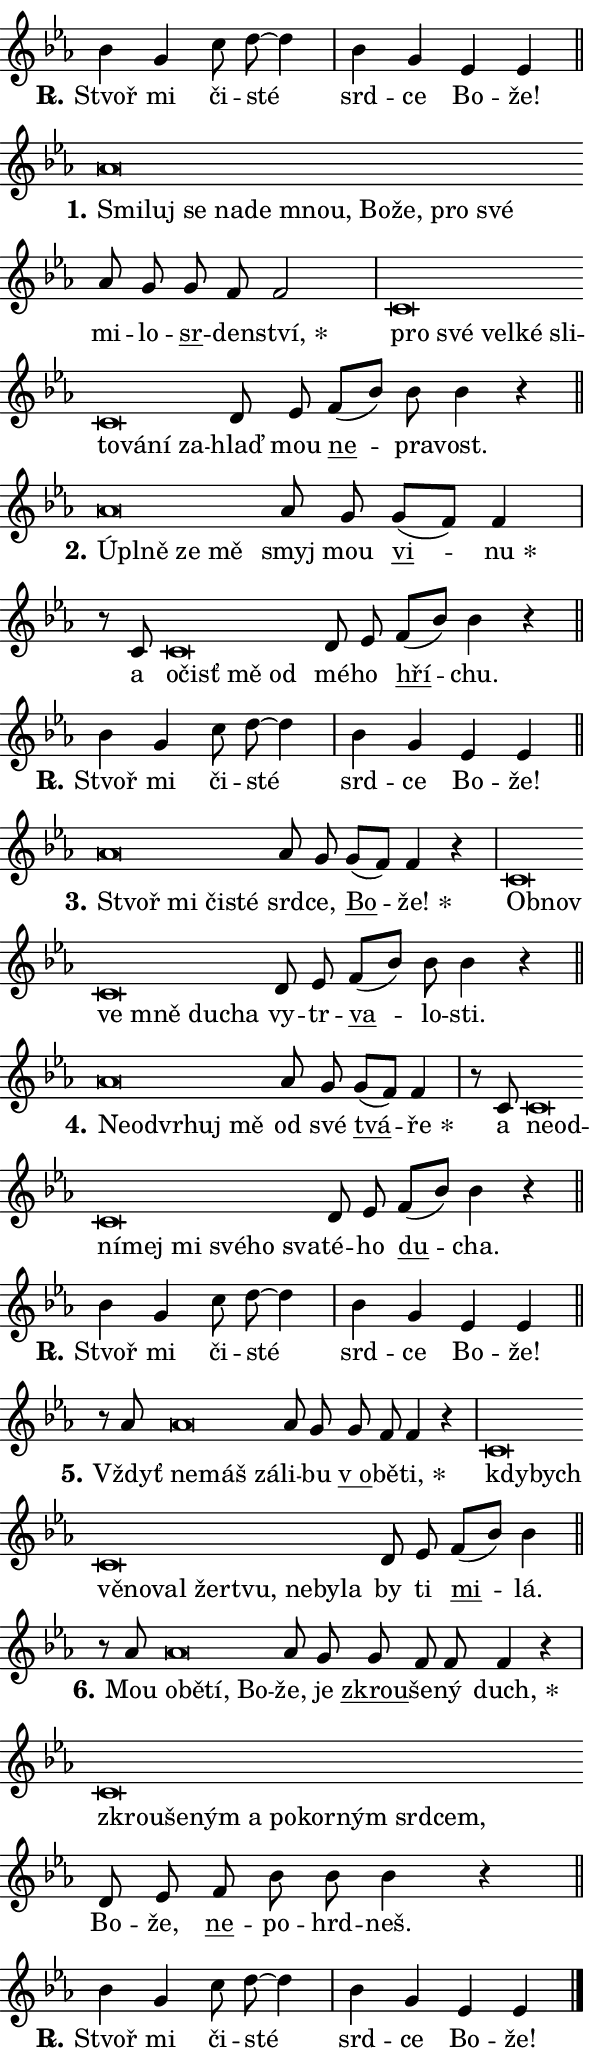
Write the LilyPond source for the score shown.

\version "2.24.0"
\header { tagline = "" }
\paper {
  indent = 0\cm
  top-margin = 0\cm
  right-margin = 0.13\cm % to fit lyric hyphens
  bottom-margin = 0\cm
  left-margin = 0\cm
  paper-width = 10\cm
  page-breaking = #ly:one-page-breaking
  system-system-spacing.basic-distance = #11
  score-system-spacing.basic-distance = #11
  ragged-last = ##f
}


%% Author: Thomas Morley
%% https://lists.gnu.org/archive/html/lilypond-user/2020-05/msg00002.html
#(define (line-position grob)
"Returns position of @var[grob} in current system:
   @code{'start}, if at first time-step
   @code{'end}, if at last time-step
   @code{'middle} otherwise
"
  (let* ((col (ly:item-get-column grob))
         (ln (ly:grob-object col 'left-neighbor))
         (rn (ly:grob-object col 'right-neighbor))
         (col-to-check-left (if (ly:grob? ln) ln col))
         (col-to-check-right (if (ly:grob? rn) rn col))
         (break-dir-left
           (and
             (ly:grob-property col-to-check-left 'non-musical #f)
             (ly:item-break-dir col-to-check-left)))
         (break-dir-right
           (and
             (ly:grob-property col-to-check-right 'non-musical #f)
             (ly:item-break-dir col-to-check-right))))
        (cond ((eqv? 1 break-dir-left) 'start)
              ((eqv? -1 break-dir-right) 'end)
              (else 'middle))))

#(define (tranparent-at-line-position vctor)
  (lambda (grob)
  "Relying on @code{line-position} select the relevant enry from @var{vctor}.
Used to determine transparency,"
    (case (line-position grob)
      ((end) (not (vector-ref vctor 0)))
      ((middle) (not (vector-ref vctor 1)))
      ((start) (not (vector-ref vctor 2))))))

noteHeadBreakVisibility =
#(define-music-function (break-visibility)(vector?)
"Makes @code{NoteHead}s transparent relying on @var{break-visibility}"
#{
  \override NoteHead.transparent =
    #(tranparent-at-line-position break-visibility)
#})

#(define delete-ledgers-for-transparent-note-heads
  (lambda (grob)
    "Reads whether a @code{NoteHead} is transparent.
If so this @code{NoteHead} is removed from @code{'note-heads} from
@var{grob}, which is supposed to be @code{LedgerLineSpanner}.
As a result ledgers are not printed for this @code{NoteHead}"
    (let* ((nhds-array (ly:grob-object grob 'note-heads))
           (nhds-list
             (if (ly:grob-array? nhds-array)
                 (ly:grob-array->list nhds-array)
                 '()))
           ;; Relies on the transparent-property being done before
           ;; Staff.LedgerLineSpanner.after-line-breaking is executed.
           ;; This is fragile ...
           (to-keep
             (remove
               (lambda (nhd)
                 (ly:grob-property nhd 'transparent #f))
               nhds-list)))
      ;; TODO find a better method to iterate over grob-arrays, similiar
      ;; to filter/remove etc for lists
      ;; For now rebuilt from scratch
      (set! (ly:grob-object grob 'note-heads)  '())
      (for-each
        (lambda (nhd)
          (ly:pointer-group-interface::add-grob grob 'note-heads nhd))
        to-keep))))

squashNotes = {
  \override NoteHead.X-extent = #'(-0.2 . 0.2)
  \override NoteHead.Y-extent = #'(-0.75 . 0)
  \override NoteHead.stencil =
    #(lambda (grob)
       (let ((pos (ly:grob-property grob 'staff-position)))
         (begin
           (if (< pos -7) (display "ERROR: Lower brevis then expected\n") (display ""))
           (if (<= pos -6) ly:text-interface::print ly:note-head::print))))
}
unSquashNotes = {
  \revert NoteHead.X-extent
  \revert NoteHead.Y-extent
  \revert NoteHead.stencil
}

hideNotes = \noteHeadBreakVisibility #begin-of-line-visible
unHideNotes = \noteHeadBreakVisibility #all-visible

% work-around for resetting accidentals
% https://lilypond.org/doc/v2.23/Documentation/notation/displaying-rhythms#unmetered-music
cadenzaMeasure = {
  \cadenzaOff
  \partial 1024 s1024
  \cadenzaOn
}

#(define-markup-command (accent layout props text) (markup?)
  "Underline accented syllable"
  (interpret-markup layout props
    #{\markup \override #'(offset . 4.3) \underline { #text }#}))

responsum = \markup \concat {
  "R" \hspace #-1.05 \path #0.1 #'((moveto 0 0.07) (lineto 0.9 0.8)) \hspace #0.05 "."
}

spaceSize = #0.6828661417322834 % exact space size for TeX Gyre Schola

\layout {
  \context {
    \Staff
    \remove "Time_signature_engraver"
    \override LedgerLineSpanner.after-line-breaking = #delete-ledgers-for-transparent-note-heads
  }
  \context {
    \Lyrics {
      \override LyricSpace.minimum-distance = \spaceSize
      \override LyricText.font-name = #"TeX Gyre Schola"
      \override LyricText.font-size = 1
      \override StanzaNumber.font-name = #"TeX Gyre Schola Bold"
      \override StanzaNumber.font-size = 1
    }
  }
  \context {
    \Score 
    \override NoteHead.text =
      #(lambda (grob) 
        (let ((pos (ly:grob-property grob 'staff-position)))
          #{\markup {
            \combine
              \halign #-0.55 \raise #(if (= pos -6) 0 0.5) \override #'(thickness . 2) \draw-line #'(3.2 . 0)
              \musicglyph "noteheads.sM1"
          }#}))
  }
}

% magnetic-lyrics.ily
%
%   written by
%     Jean Abou Samra <jean@abou-samra.fr>
%     Werner Lemberg <wl@gnu.org>
%
%   adapted by
%     Jiri Hon <jiri.hon@gmail.com>
%
% Version 2022-Apr-15

% https://www.mail-archive.com/lilypond-user@gnu.org/msg149350.html

#(define (Left_hyphen_pointer_engraver context)
   "Collect syllable-hyphen-syllable occurrences in lyrics and store
them in properties.  This engraver only looks to the left.  For
example, if the lyrics input is @code{foo -- bar}, it does the
following.

@itemize @bullet
@item
Set the @code{text} property of the @code{LyricHyphen} grob between
@q{foo} and @q{bar} to @code{foo}.

@item
Set the @code{left-hyphen} property of the @code{LyricText} grob with
text @q{foo} to the @code{LyricHyphen} grob between @q{foo} and
@q{bar}.
@end itemize

Use this auxiliary engraver in combination with the
@code{lyric-@/text::@/apply-@/magnetic-@/offset!} hook."
   (let ((hyphen #f)
         (text #f))
     (make-engraver
      (acknowledgers
       ((lyric-syllable-interface engraver grob source-engraver)
        (set! text grob)))
      (end-acknowledgers
       ((lyric-hyphen-interface engraver grob source-engraver)
        ;(when (not (grob::has-interface grob 'lyric-space-interface))
          (set! hyphen grob)));)
      ((stop-translation-timestep engraver)
       (when (and text hyphen)
         (ly:grob-set-object! text 'left-hyphen hyphen))
       (set! text #f)
       (set! hyphen #f)))))

#(define (lyric-text::apply-magnetic-offset! grob)
   "If the space between two syllables is less than the value in
property @code{LyricText@/.details@/.squash-threshold}, move the right
syllable to the left so that it gets concatenated with the left
syllable.

Use this function as a hook for
@code{LyricText@/.after-@/line-@/breaking} if the
@code{Left_@/hyphen_@/pointer_@/engraver} is active."
   (let ((hyphen (ly:grob-object grob 'left-hyphen #f)))
     (when hyphen
       (let ((left-text (ly:spanner-bound hyphen LEFT)))
         (when (grob::has-interface left-text 'lyric-syllable-interface)
           (let* ((common (ly:grob-common-refpoint grob left-text X))
                  (this-x-ext (ly:grob-extent grob common X))
                  (left-x-ext
                   (begin
                     ;; Trigger magnetism for left-text.
                     (ly:grob-property left-text 'after-line-breaking)
                     (ly:grob-extent left-text common X)))
                  ;; `delta` is the gap width between two syllables.
                  (delta (- (interval-start this-x-ext)
                            (interval-end left-x-ext)))
                  (details (ly:grob-property grob 'details))
                  (threshold (assoc-get 'squash-threshold details 0.2)))
             (when (< delta threshold)
               (let* (;; We have to manipulate the input text so that
                      ;; ligatures crossing syllable boundaries are not
                      ;; disabled.  For languages based on the Latin
                      ;; script this is essentially a beautification.
                      ;; However, for non-Western scripts it can be a
                      ;; necessity.
                      (lt (ly:grob-property left-text 'text))
                      (rt (ly:grob-property grob 'text))
                      (is-space (grob::has-interface hyphen 'lyric-space-interface))
                      (space (if is-space " " ""))
                      (extra-delta (if is-space spaceSize 0))
                      ;; Append new syllable.
                      (ltrt-space (if (and (string? lt) (string? rt))
                                (string-append lt space rt)
                                (make-concat-markup (list lt space rt))))
                      ;; Right-align `ltrt` to the right side.
                      (ltrt-space-markup (grob-interpret-markup
                               grob
                               (make-translate-markup
                                (cons (interval-length this-x-ext) 0)
                                (make-right-align-markup ltrt-space)))))
                 (begin
                   ;; Don't print `left-text`.
                   (ly:grob-set-property! left-text 'stencil #f)
                   ;; Set text and stencil (which holds all collected
                   ;; syllables so far) and shift it to the left.
                   (ly:grob-set-property! grob 'text ltrt-space)
                   (ly:grob-set-property! grob 'stencil ltrt-space-markup)
                   (ly:grob-translate-axis! grob (- (- delta extra-delta)) X))))))))))


#(define (lyric-hyphen::displace-bounds-first grob)
   ;; Make very sure this callback isn't triggered too early.
   (let ((left (ly:spanner-bound grob LEFT))
         (right (ly:spanner-bound grob RIGHT)))
     (ly:grob-property left 'after-line-breaking)
     (ly:grob-property right 'after-line-breaking)
     (ly:lyric-hyphen::print grob)))

squashThreshold = #0.4

\layout {
  \context {
    \Lyrics
    \consists #Left_hyphen_pointer_engraver
    \override LyricText.after-line-breaking =
      #lyric-text::apply-magnetic-offset!
    \override LyricHyphen.stencil = #lyric-hyphen::displace-bounds-first
    \override LyricText.details.squash-threshold = \squashThreshold
    \override LyricHyphen.minimum-distance = 0
    \override LyricHyphen.minimum-length = \squashThreshold
  }
}

squashText = \override LyricText.details.squash-threshold = 9999
unSquashText = \override LyricText.details.squash-threshold = \squashThreshold

leftText = \override LyricText.self-alignment-X = #LEFT
unLeftText = \revert LyricText.self-alignment-X

starOffset = #(lambda (grob) 
                (let ((x_offset (ly:self-alignment-interface::aligned-on-x-parent grob)))
                  (if (= x_offset 0) 0 (+ x_offset 1.2))))

star = #(define-music-function (syllable)(string?)
"Append star separator at the end of a syllable"
#{
  \once \override LyricText.X-offset = #starOffset
  \lyricmode { \markup {
    #syllable
    \override #'((font-name . "TeX Gyre Schola Bold")) \hspace #0.2 \lower #0.65 \larger "*"
  } }
#})

starAccent = #(define-music-function (syllable)(string?)
"Append star separator at the end of a syllable and make accent"
#{
  \once \override LyricText.X-offset = #starOffset
  \lyricmode { \markup {
    \accent #syllable
    \override #'((font-name . "TeX Gyre Schola Bold")) \hspace #0.2 \lower #0.65 \larger "*"
  } }
#})

breath = #(define-music-function (syllable)(string?)
"Append breathing indicator at the end of a syllable"
#{
  \lyricmode { \markup { #syllable "+" } }
#})

optionalBreath = #(define-music-function (syllable)(string?)
"Append optional breathing indicator at the end of a syllable"
#{
  \lyricmode { \markup { #syllable "(+)" } }
#})


\score {
    <<
        \new Voice = "melody" { \cadenzaOn \key es \major \relative { bes'4 g c8 d8~ 4 \cadenzaMeasure \bar "|" bes4 g \bar "" es es \cadenzaMeasure \bar "||" \break } }
        \new Lyrics \lyricsto "melody" { \lyricmode { \set stanza = \responsum
Stvoř mi či -- sté srd -- ce Bo -- že! } }
    >>
    \layout {}
}

\score {
    <<
        \new Voice = "melody" { \cadenzaOn \key es \major \relative { \squashNotes as'\breve*1/16 \hideNotes \breve*1/16 \bar "" \breve*1/16 \bar "" \breve*1/16 \bar "" \breve*1/16 \bar "" \breve*1/16 \bar "" \breve*1/16 \bar "" \breve*1/16 \bar "" \breve*1/16 \breve*1/16 \bar "" \unHideNotes \unSquashNotes as8 g \bar "" g f f2 \cadenzaMeasure \bar "|" \squashNotes c\breve*1/16 \hideNotes \breve*1/16 \bar "" \breve*1/16 \bar "" \breve*1/16 \bar "" \breve*1/16 \bar "" \breve*1/16 \bar "" \breve*1/16 \bar "" \breve*1/16 \breve*1/16 \bar "" \unHideNotes \unSquashNotes d8 es \bar "" f[( bes)] bes bes4 r \cadenzaMeasure \bar "||" \break } }
        \new Lyrics \lyricsto "melody" { \lyricmode { \set stanza = "1."
\leftText Smi -- \squashText luj se na -- de mnou, Bo -- že, pro své \unLeftText \unSquashText mi -- lo -- \markup \accent sr -- den -- \star ství, \leftText pro \squashText své vel -- ké sli -- to -- vá -- ní za -- \unLeftText \unSquashText hlaď mou \markup \accent ne -- pra -- vost. } }
    >>
    \layout {}
}

\score {
    <<
        \new Voice = "melody" { \cadenzaOn \key es \major \relative { \squashNotes as'\breve*1/16 \hideNotes \breve*1/16 \bar "" \breve*1/16 \breve*1/16 \bar "" \unHideNotes \unSquashNotes as8 g \bar "" g[( f)] f4 \cadenzaMeasure \bar "|" r8 c \squashNotes c\breve*1/16 \hideNotes \breve*1/16 \bar "" \breve*1/16 \breve*1/16 \bar "" \unHideNotes \unSquashNotes d8 es \bar "" f[( bes)] bes4 r \cadenzaMeasure \bar "||" \break } }
        \new Lyrics \lyricsto "melody" { \lyricmode { \set stanza = "2."
\leftText Úpl -- \squashText ně ze mě \unLeftText \unSquashText smyj mou \markup \accent vi -- \star nu a \leftText o -- \squashText čisť mě od \unLeftText \unSquashText mé -- ho \markup \accent hří -- chu. } }
    >>
    \layout {}
}

\score {
    <<
        \new Voice = "melody" { \cadenzaOn \key es \major \relative { bes'4 g c8 d8~ 4 \cadenzaMeasure \bar "|" bes4 g \bar "" es es \cadenzaMeasure \bar "||" \break } }
        \new Lyrics \lyricsto "melody" { \lyricmode { \set stanza = \responsum
Stvoř mi či -- sté srd -- ce Bo -- že! } }
    >>
    \layout {}
}

\score {
    <<
        \new Voice = "melody" { \cadenzaOn \key es \major \relative { \squashNotes as'\breve*1/16 \hideNotes \breve*1/16 \bar "" \breve*1/16 \breve*1/16 \bar "" \unHideNotes \unSquashNotes as8 g \bar "" g[( f)] f4 r \cadenzaMeasure \bar "|" \squashNotes c\breve*1/16 \hideNotes \breve*1/16 \bar "" \breve*1/16 \bar "" \breve*1/16 \bar "" \breve*1/16 \breve*1/16 \bar "" \unHideNotes \unSquashNotes d8 es \bar "" f[( bes)] bes bes4 r \cadenzaMeasure \bar "||" \break } }
        \new Lyrics \lyricsto "melody" { \lyricmode { \set stanza = "3."
\leftText Stvoř \squashText mi či -- sté \unLeftText \unSquashText srd -- ce, \markup \accent Bo -- \star že! \leftText Ob -- \squashText nov ve mně du -- cha \unLeftText \unSquashText vy -- tr -- \markup \accent va -- lo -- sti. } }
    >>
    \layout {}
}

\score {
    <<
        \new Voice = "melody" { \cadenzaOn \key es \major \relative { \squashNotes as'\breve*1/16 \hideNotes \breve*1/16 \bar "" \breve*1/16 \bar "" \breve*1/16 \breve*1/16 \bar "" \unHideNotes \unSquashNotes as8 g \bar "" g[( f)] f4 \cadenzaMeasure \bar "|" r8 c \squashNotes c\breve*1/16 \hideNotes \breve*1/16 \bar "" \breve*1/16 \bar "" \breve*1/16 \bar "" \breve*1/16 \bar "" \breve*1/16 \bar "" \breve*1/16 \breve*1/16 \bar "" \unHideNotes \unSquashNotes d8 es \bar "" f[( bes)] bes4 r \cadenzaMeasure \bar "||" \break } }
        \new Lyrics \lyricsto "melody" { \lyricmode { \set stanza = "4."
\leftText Ne -- \squashText od -- vr -- huj mě \unLeftText \unSquashText od své \markup \accent tvá -- \star ře a \leftText ne -- \squashText od -- ní -- mej mi své -- ho sva -- \unLeftText \unSquashText té -- ho \markup \accent du -- cha. } }
    >>
    \layout {}
}

\score {
    <<
        \new Voice = "melody" { \cadenzaOn \key es \major \relative { bes'4 g c8 d8~ 4 \cadenzaMeasure \bar "|" bes4 g \bar "" es es \cadenzaMeasure \bar "||" \break } }
        \new Lyrics \lyricsto "melody" { \lyricmode { \set stanza = \responsum
Stvoř mi či -- sté srd -- ce Bo -- že! } }
    >>
    \layout {}
}

\score {
    <<
        \new Voice = "melody" { \cadenzaOn \key es \major \relative { r8 as' \squashNotes as\breve*1/16 \hideNotes \breve*1/16 \breve*1/16 \bar "" \unHideNotes \unSquashNotes as8 g \bar "" g f f4 r \cadenzaMeasure \bar "|" \squashNotes c\breve*1/16 \hideNotes \breve*1/16 \bar "" \breve*1/16 \bar "" \breve*1/16 \bar "" \breve*1/16 \bar "" \breve*1/16 \bar "" \breve*1/16 \bar "" \breve*1/16 \bar "" \breve*1/16 \breve*1/16 \bar "" \unHideNotes \unSquashNotes d8 es \bar "" f[( bes)] bes4 \cadenzaMeasure \bar "||" \break } }
        \new Lyrics \lyricsto "melody" { \lyricmode { \set stanza = "5."
Vždyť \leftText ne -- \squashText máš zá -- \unLeftText \unSquashText li -- bu \markup \accent "v o" -- bě -- \star ti, \leftText kdy -- \squashText bych vě -- no -- val žer -- tvu, ne -- by -- la \unLeftText \unSquashText by ti \markup \accent mi -- lá. } }
    >>
    \layout {}
}

\score {
    <<
        \new Voice = "melody" { \cadenzaOn \key es \major \relative { r8 as' \squashNotes as\breve*1/16 \hideNotes \breve*1/16 \bar "" \breve*1/16 \breve*1/16 \bar "" \unHideNotes \unSquashNotes as8 g \bar "" g f f f4 r \cadenzaMeasure \bar "|" \squashNotes c\breve*1/16 \hideNotes \breve*1/16 \bar "" \breve*1/16 \bar "" \breve*1/16 \bar "" \breve*1/16 \bar "" \breve*1/16 \bar "" \breve*1/16 \bar "" \breve*1/16 \breve*1/16 \bar "" \unHideNotes \unSquashNotes d8 es \bar "" f bes bes bes4 r \cadenzaMeasure \bar "||" \break } }
        \new Lyrics \lyricsto "melody" { \lyricmode { \set stanza = "6."
Mou \leftText o -- \squashText bě -- tí, Bo -- \unLeftText \unSquashText že, je \markup \accent zkrou -- še -- ný \star duch, \leftText zkrou -- \squashText še -- ným a po -- kor -- ným srd -- cem, \unLeftText \unSquashText Bo -- že, \markup \accent ne -- po -- hrd -- neš. } }
    >>
    \layout {}
}

\score {
    <<
        \new Voice = "melody" { \cadenzaOn \key es \major \relative { bes'4 g c8 d8~ 4 \cadenzaMeasure \bar "|" bes4 g \bar "" es es \cadenzaMeasure \bar "||" \break } \bar "|." }
        \new Lyrics \lyricsto "melody" { \lyricmode { \set stanza = \responsum
Stvoř mi či -- sté srd -- ce Bo -- že! } }
    >>
    \layout {}
}
